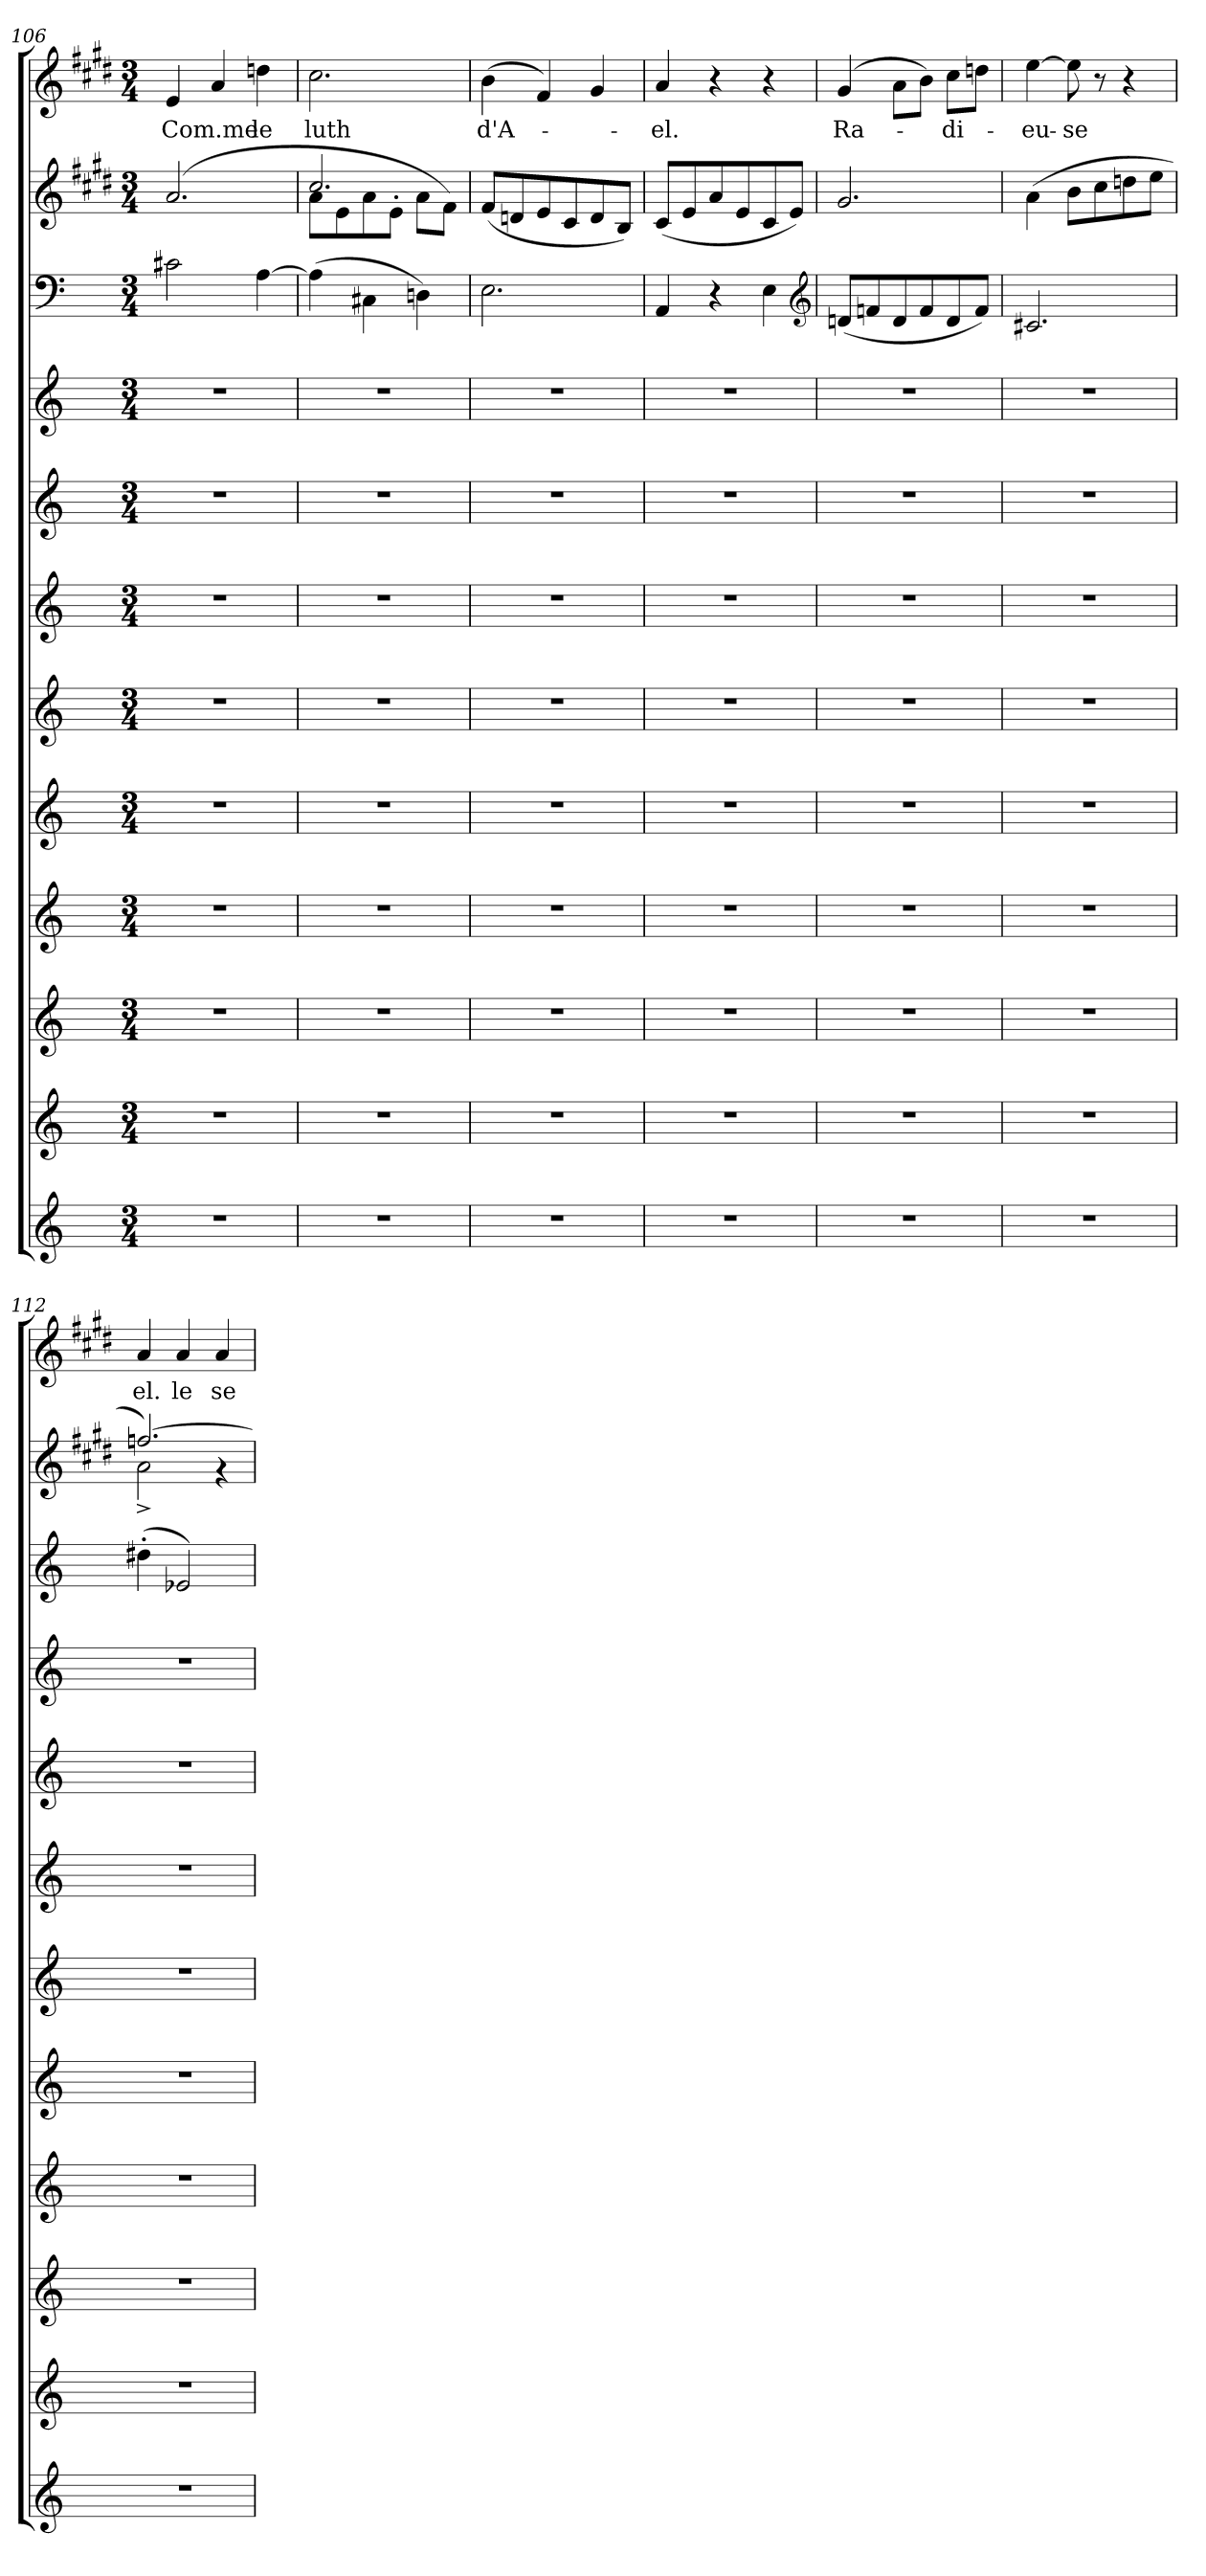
**kern	**kern	**kern	**kern	**kern	**kern	**kern	**kern	**kern	**kern	**kern	**dynam	**kern	**text	**dynam
*part12	*part11	*part10	*part9	*part8	*part7	*part6	*part5	*part4	*part3	*part2	*part2	*part1	*part1	*part1
*staff12	*staff11	*staff10	*staff9	*staff8	*staff7	*staff6	*staff5	*staff4	*staff3	*staff2	*staff2	*staff1	*staff1	*staff1
*clefG2	*clefG2	*clefG2	*clefG2	*clefG2	*clefG2	*clefG2	*clefG2	*clefG2	*clefF4	*clefG2	*	*clefG2	*	*
*k[]	*k[]	*k[]	*k[]	*k[]	*k[]	*k[]	*k[]	*k[]	*k[]	*k[f#c#g#d#]	*	*k[f#c#g#d#]	*	*
*C:	*C:	*C:	*C:	*C:	*C:	*C:	*C:	*C:	*C:	*E:	*	*E:	*	*
*M3/4	*M3/4	*M3/4	*M3/4	*M3/4	*M3/4	*M3/4	*M3/4	*M3/4	*M3/4	*M3/4	*	*M3/4	*	*
=106	=106	=106	=106	=106	=106	=106	=106	=106	=106	=106	=106	=106	=106	=106
2.r	2.r	2.r	2.r	2.r	2.r	2.r	2.r	2.r	2c#\	(2.a/	dim.	4e/	Com.me	.
.	.	.	.	.	.	.	.	.	.	.	.	4a/	.	.
.	.	.	.	.	.	.	.	.	[4A\	.	.	4ddn\	le	.
=107	=107	=107	=107	=107	=107	=107	=107	=107	=107	=107	=107	=107	=107	=107
*	*	*	*	*	*	*	*	*	*	*^	*	*	*	*
2.r	2.r	2.r	2.r	2.r	2.r	2.r	2.r	2.r	(4A\]	(8a\L	2.cc#/)	.	2.cc#\	luth	dim.
.	.	.	.	.	.	.	.	.	.	8e\	.	.	.	.	.
.	.	.	.	.	.	.	.	.	4C#\	8a\	.	.	.	.	.
.	.	.	.	.	.	.	.	.	.	8e'\J	.	.	.	.	.
.	.	.	.	.	.	.	.	.	4Dn\)	8a\L	.	.	.	.	.
.	.	.	.	.	.	.	.	.	.	8f#\J)	.	.	.	.	.
*	*	*	*	*	*	*	*	*	*	*v	*v	*	*	*	*
=108	=108	=108	=108	=108	=108	=108	=108	=108	=108	=108	=108	=108	=108	=108
2.r	2.r	2.r	2.r	2.r	2.r	2.r	2.r	2.r	2.E\	(8f#/L	.	(4b\	d'A-	.
.	.	.	.	.	.	.	.	.	.	8dn/	.	.	.	.
.	.	.	.	.	.	.	.	.	.	8e/	.	4f#/)	.	.
.	.	.	.	.	.	.	.	.	.	8c#/	.	.	.	.
.	.	.	.	.	.	.	.	.	.	8d/	.	4g#/	.	.
.	.	.	.	.	.	.	.	.	.	8B/J)	.	.	.	.
=109	=109	=109	=109	=109	=109	=109	=109	=109	=109	=109	=109	=109	=109	=109
2.r	2.r	2.r	2.r	2.r	2.r	2.r	2.r	2.r	4AA/	(8c#/L	.	4a/	el.	.
.	.	.	.	.	.	.	.	.	.	8e/	.	.	.	.
.	.	.	.	.	.	.	.	.	4r	8a/	.	4r	.	.
.	.	.	.	.	.	.	.	.	.	8e/	.	.	.	.
.	.	.	.	.	.	.	.	.	4E\	8c#/	.	4r	.	.
.	.	.	.	.	.	.	.	.	.	8e/J)	.	.	.	.
*	*	*	*	*	*	*	*	*	*clefG2	*	*	*	*	*
!!LO:PB:g=z
=110	=110	=110	=110	=110	=110	=110	=110	=110	=110	=110	=110	=110	=110	=110
2.r	2.r	2.r	2.r	2.r	2.r	2.r	2.r	2.r	(8dn/L	2.g#/	.	(4g#/	Ra-	.
.	.	.	.	.	.	.	.	.	8fn/	.	.	.	.	.
.	.	.	.	.	.	.	.	.	8d/	.	.	8a\L	.	.
.	.	.	.	.	.	.	.	.	8f/	.	.	8b\J)	.	.
.	.	.	.	.	.	.	.	.	8d/	.	.	8cc#\L	di-	.
.	.	.	.	.	.	.	.	.	8f/J)	.	.	8ddn\J	.	.
=111	=111	=111	=111	=111	=111	=111	=111	=111	=111	=111	=111	=111	=111	=111
2.r	2.r	2.r	2.r	2.r	2.r	2.r	2.r	2.r	2.c#/	(4a\	.	[4ee\	eu-	.
.	.	.	.	.	.	.	.	.	.	8b\L	.	8ee\]	se	.
.	.	.	.	.	.	.	.	.	.	8cc#\	.	8r	.	.
.	.	.	.	.	.	.	.	.	.	8ddn\	.	4r	.	.
.	.	.	.	.	.	.	.	.	.	8ee\J	.	.	.	.
=112	=112	=112	=112	=112	=112	=112	=112	=112	=112	=112	=112	=112	=112	=112
*	*	*	*	*	*	*	*	*	*	*^	*	*	*	*
2.r	2.r	2.r	2.r	2.r	2.r	2.r	2.r	2.r	(4dd#'\	[2.ffn/)	2a^\	.	4a/	el.	.
.	.	.	.	.	.	.	.	.	2e-X/)	.	.	.	4a/	le	.
.	.	.	.	.	.	.	.	.	.	.	4r	.	4a/	se	.
*	*	*	*	*	*	*	*	*	*	*v	*v	*	*	*	*
=	=	=	=	=	=	=	=	=	=	=	=	=	=	=
*-	*-	*-	*-	*-	*-	*-	*-	*-	*-	*-	*-	*-	*-	*-
